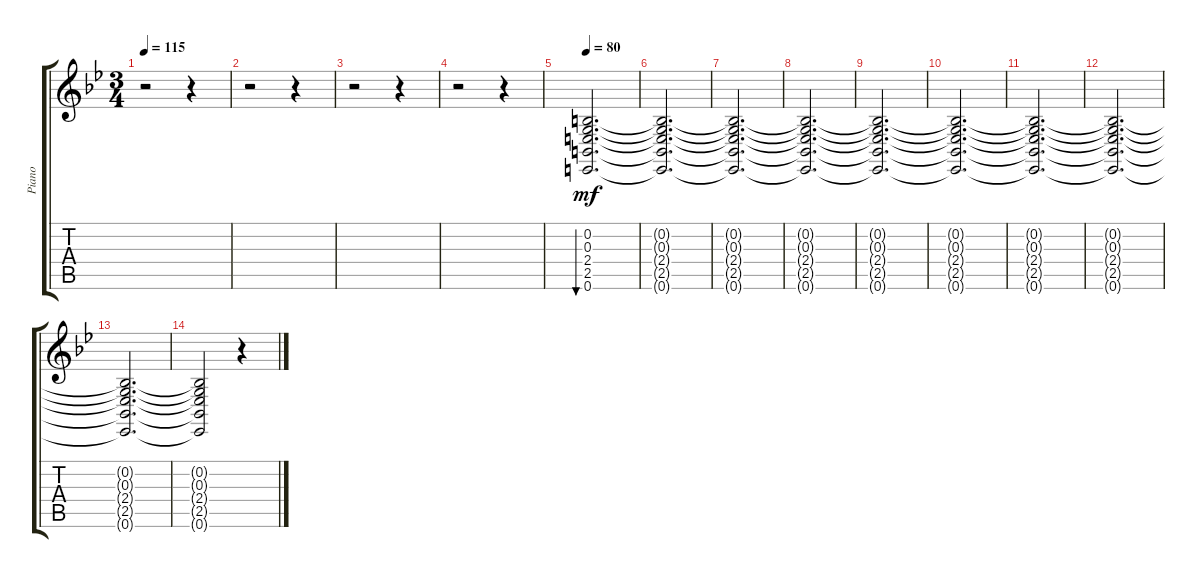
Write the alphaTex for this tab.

\track ("Piano" "Piano") {instrument brightacousticpiano}
\staff {score tabs}
\tuning (E4 B3 G3 D3 A2 E2) {hide}
\ts (3 4)
\tempo 115
\clef g2
\ks bb
r.2{dy p} r.4 |
r.2 r.4 |
r.2 r.4 |
r.2 r.4 |
\tempo 80
(0.2 0.3 2.4 2.5 0.6).2{d bu 30 dy mf} |
(0.2{t} 0.3{t} 2.4{t} 2.5{t} 0.6{t}).2{d} |
(0.2{t} 0.3{t} 2.4{t} 2.5{t} 0.6{t}).2{d} |
(0.2{t} 0.3{t} 2.4{t} 2.5{t} 0.6{t}).2{d} |
(0.2{t} 0.3{t} 2.4{t} 2.5{t} 0.6{t}).2{d} |
(0.2{t} 0.3{t} 2.4{t} 2.5{t} 0.6{t}).2{d} |
(0.2{t} 0.3{t} 2.4{t} 2.5{t} 0.6{t}).2{d} |
(0.2{t} 0.3{t} 2.4{t} 2.5{t} 0.6{t}).2{d} |
(0.2{t} 0.3{t} 2.4{t} 2.5{t} 0.6{t}).2{d} |
(0.2{t} 0.3{t} 2.4{t} 2.5{t} 0.6{t}).2 r.4
